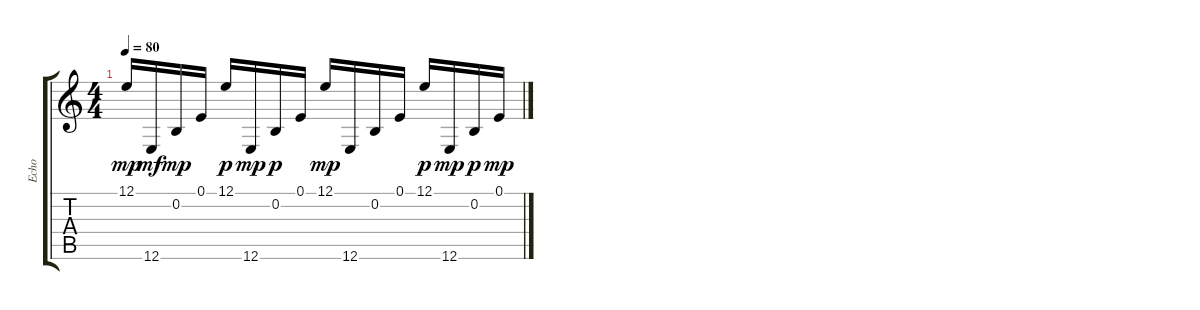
\track ("Echo" "Echo") {instrument pad8sweep}
\staff {score tabs}
\tuning (E4 B3 G3 D3 A2 E2) {hide}
\ts (4 4)
\tempo 80
\clef g2
\ks c
12.1.16{dy mp volume 1} 12.6.16{dy mf volume 1} 0.2.16{dy mp volume 1} 0.1.16{volume 1} 12.1.16{dy p} 12.6.16{dy mp volume 1} 0.2.16{dy p volume 0} 0.1.16{volume 0} 12.1.16{dy mp volume 0} 12.6.16{volume 0} 0.2.16 0.1.16 12.1.16{dy p} 12.6.16{dy mp} 0.2.16{dy p} 0.1.16{dy mp}
